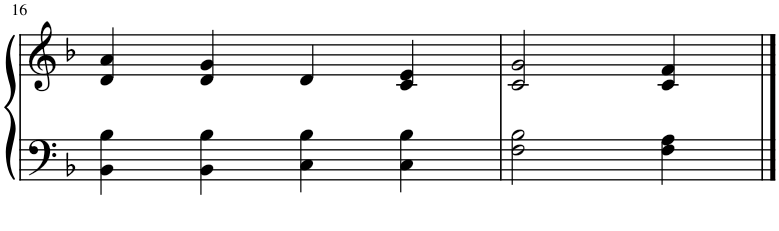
**kern	**kern
*part1	*part1
*staff2	*staff1
*I"Piano	*
*I'Pno.	*
!!LO:PB:g=z
*clefF4	*clefG2
*k[b-]	*k[b-]
*M4/4	*M4/4
=16	=16
4BB-\ 4B-\	4d/ 4a/
4BB-\ 4B-\	4d/ 4g/
4C\ 4B-\	4d/
4C\ 4B-\	4c/ 4e/
=17	=17
2F\ 2B-\	2c/ 2g/
4F\ 4A\	4c/ 4f/
==	==
*-	*-
